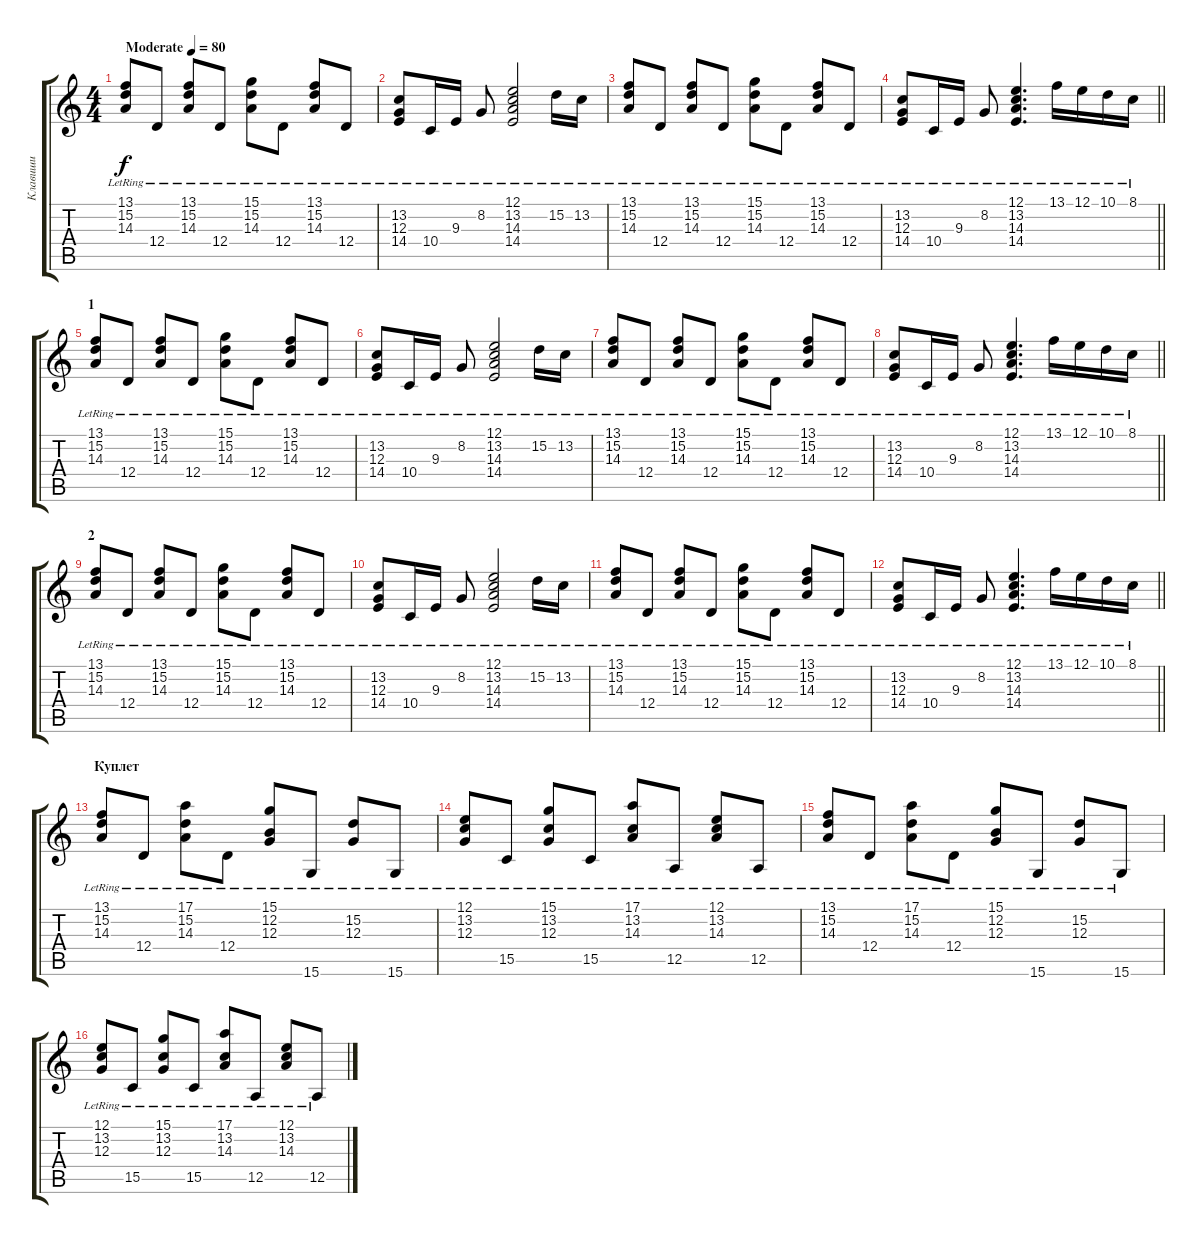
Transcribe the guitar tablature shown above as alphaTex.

\track ("Клавиши" "Клавиши") {instrument acousticgrandpiano}
\staff {score tabs}
\tuning (E4 B3 G3 D3 A2 E2) {hide}
\ts (4 4)
\tempo (80 "Moderate")
\clef g2
\ks c
(13.1{lr} 15.2{lr} 14.3{lr}).8{dy f instrument acousticgrandpiano} 12.4{lr}.8 (13.1{lr} 15.2{lr} 14.3{lr}).8 12.4{lr}.8 (15.1{lr} 15.2{lr} 14.3{lr}).8 12.4{lr}.8 (13.1{lr} 15.2{lr} 14.3{lr}).8 12.4{lr}.8 |
(13.2{lr} 12.3{lr} 14.4{lr}).8 10.4{lr}.16 9.3{lr}.16 8.2{lr}.8 (12.1{lr} 13.2{lr} 14.3{lr} 14.4{lr}).2 15.2{lr}.16 13.2{lr}.16 |
(13.1{lr} 15.2{lr} 14.3{lr}).8 12.4{lr}.8 (13.1{lr} 15.2{lr} 14.3{lr}).8 12.4{lr}.8 (15.1{lr} 15.2{lr} 14.3{lr}).8 12.4{lr}.8 (13.1{lr} 15.2{lr} 14.3{lr}).8 12.4{lr}.8 |
\barLineRight lightlight
(13.2{lr} 12.3{lr} 14.4{lr}).8 10.4{lr}.16 9.3{lr}.16 8.2{lr}.8 (12.1{lr} 13.2{lr} 14.3{lr} 14.4{lr}).4{d} 13.1{lr}.16 12.1{lr}.16 10.1{lr}.16 8.1{lr}.16 |
\section ("" "1")
(13.1{lr} 15.2{lr} 14.3{lr}).8 12.4{lr}.8 (13.1{lr} 15.2{lr} 14.3{lr}).8 12.4{lr}.8 (15.1{lr} 15.2{lr} 14.3{lr}).8 12.4{lr}.8 (13.1{lr} 15.2{lr} 14.3{lr}).8 12.4{lr}.8 |
(13.2{lr} 12.3{lr} 14.4{lr}).8 10.4{lr}.16 9.3{lr}.16 8.2{lr}.8 (12.1{lr} 13.2{lr} 14.3{lr} 14.4{lr}).2 15.2{lr}.16 13.2{lr}.16 |
(13.1{lr} 15.2{lr} 14.3{lr}).8 12.4{lr}.8 (13.1{lr} 15.2{lr} 14.3{lr}).8 12.4{lr}.8 (15.1{lr} 15.2{lr} 14.3{lr}).8 12.4{lr}.8 (13.1{lr} 15.2{lr} 14.3{lr}).8 12.4{lr}.8 |
\barLineRight lightlight
(13.2{lr} 12.3{lr} 14.4{lr}).8 10.4{lr}.16 9.3{lr}.16 8.2{lr}.8 (12.1{lr} 13.2{lr} 14.3{lr} 14.4{lr}).4{d} 13.1{lr}.16 12.1{lr}.16 10.1{lr}.16 8.1{lr}.16 |
\section ("" "2")
(13.1{lr} 15.2{lr} 14.3{lr}).8 12.4{lr}.8 (13.1{lr} 15.2{lr} 14.3{lr}).8 12.4{lr}.8 (15.1{lr} 15.2{lr} 14.3{lr}).8 12.4{lr}.8 (13.1{lr} 15.2{lr} 14.3{lr}).8 12.4{lr}.8 |
(13.2{lr} 12.3{lr} 14.4{lr}).8 10.4{lr}.16 9.3{lr}.16 8.2{lr}.8 (12.1{lr} 13.2{lr} 14.3{lr} 14.4{lr}).2 15.2{lr}.16 13.2{lr}.16 |
(13.1{lr} 15.2{lr} 14.3{lr}).8 12.4{lr}.8 (13.1{lr} 15.2{lr} 14.3{lr}).8 12.4{lr}.8 (15.1{lr} 15.2{lr} 14.3{lr}).8 12.4{lr}.8 (13.1{lr} 15.2{lr} 14.3{lr}).8 12.4{lr}.8 |
\barLineRight lightlight
(13.2{lr} 12.3{lr} 14.4{lr}).8 10.4{lr}.16 9.3{lr}.16 8.2{lr}.8 (12.1{lr} 13.2{lr} 14.3{lr} 14.4{lr}).4{d} 13.1{lr}.16 12.1{lr}.16 10.1{lr}.16 8.1{lr}.16 |
\section ("" "Куплет")
(13.1{lr} 15.2{lr} 14.3{lr}).8 12.4{lr}.8 (17.1{lr} 15.2{lr} 14.3{lr}).8 12.4{lr}.8 (15.1 12.2{lr} 12.3).8 15.6{lr}.8 (15.2{lr} 12.3{lr}).8 15.6{lr}.8 |
(12.1{lr} 13.2{lr} 12.3{lr}).8 15.5{lr}.8 (15.1{lr} 13.2{lr} 12.3{lr}).8 15.5{lr}.8 (17.1{lr} 13.2{lr} 14.3{lr}).8 12.5{lr}.8 (12.1{lr} 13.2{lr} 14.3{lr}).8 12.5{lr}.8 |
(13.1{lr} 15.2{lr} 14.3{lr}).8 12.4{lr}.8 (17.1{lr} 15.2{lr} 14.3{lr}).8 12.4{lr}.8 (15.1 12.2{lr} 12.3).8 15.6{lr}.8 (15.2{lr} 12.3{lr}).8 15.6{lr}.8 |
(12.1{lr} 13.2{lr} 12.3{lr}).8 15.5{lr}.8 (15.1{lr} 13.2{lr} 12.3{lr}).8 15.5{lr}.8 (17.1{lr} 13.2{lr} 14.3{lr}).8 12.5{lr}.8 (12.1{lr} 13.2{lr} 14.3{lr}).8 12.5{lr}.8
